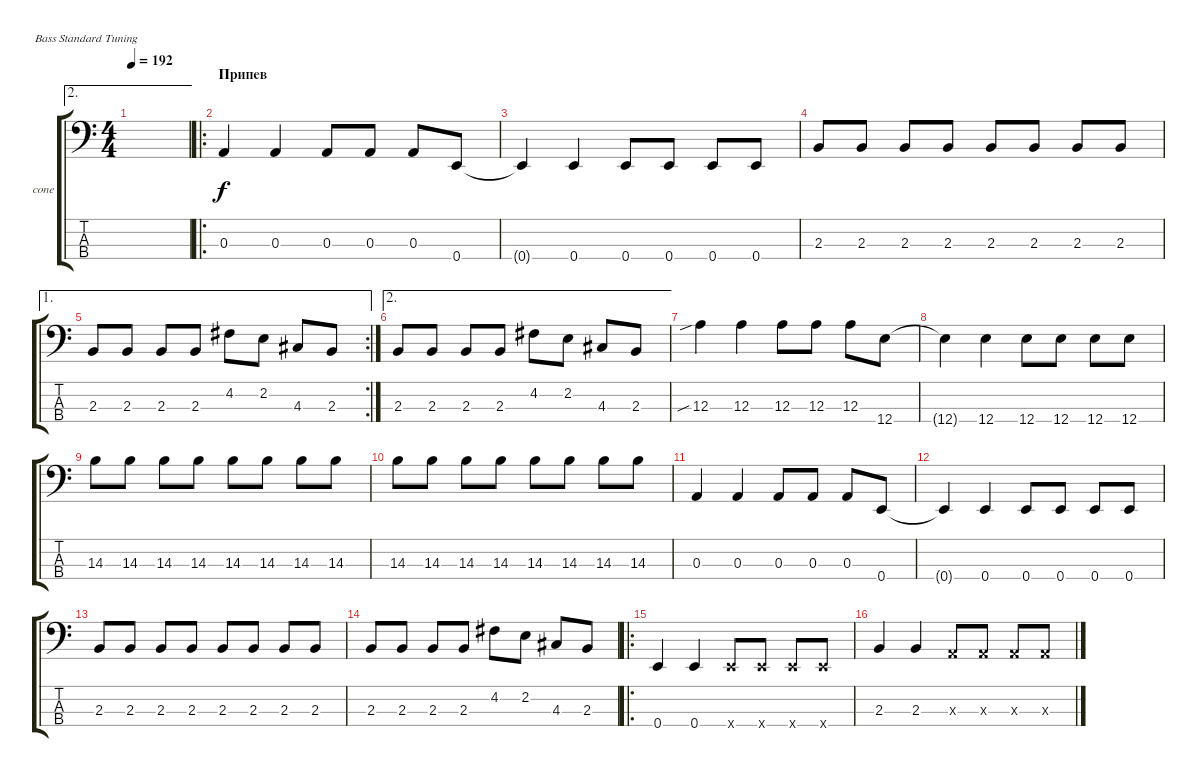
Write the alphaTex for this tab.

\defaultSystemsLayout 4
\bracketExtendMode groupsimilarinstruments
\firstSystemTrackNameOrientation horizontal
\otherSystemsTrackNameOrientation horizontal
\track ("Jason McCaslin" "cone") {instrument electricbassfinger}
\staff {score tabs}
\tuning (G2 D2 A1 E1)
\ae 2
\ts (4 4)
\tempo 192
\clef f4
\ks c
|
\ro
\section ("" "Припев")
0.3.4 0.3.4 0.3.8 0.3.8 0.3.8 0.4.8 |
0.4{t}.4 0.4.4 0.4.8 0.4.8 0.4.8 0.4.8 |
2.3.8 2.3.8 2.3.8 2.3.8 2.3.8 2.3.8 2.3.8 2.3.8 |
\ae 1
\rc 2
2.3.8 2.3.8 2.3.8 2.3.8 4.2.8 2.2.8 4.3.8 2.3.8 |
\ae 2
2.3.8 2.3.8 2.3.8 2.3.8 4.2.8 2.2.8 4.3.8 2.3.8 |
12.3{sib}.4 12.3.4 12.3.8 12.3.8 12.3.8 12.4.8 |
12.4{t}.4 12.4.4 12.4.8 12.4.8 12.4.8 12.4.8 |
14.3.8 14.3.8 14.3.8 14.3.8 14.3.8 14.3.8 14.3.8 14.3.8 |
14.3.8 14.3.8 14.3.8 14.3.8 14.3.8 14.3.8 14.3.8 14.3.8 |
0.3.4 0.3.4 0.3.8 0.3.8 0.3.8 0.4.8 |
0.4{t}.4 0.4.4 0.4.8 0.4.8 0.4.8 0.4.8 |
2.3.8 2.3.8 2.3.8 2.3.8 2.3.8 2.3.8 2.3.8 2.3.8 |
2.3.8 2.3.8 2.3.8 2.3.8 4.2.8 2.2.8 4.3.8 2.3.8 |
\ro
0.4.4 0.4.4 0.4{x}.8 0.4{x}.8 0.4{x}.8 0.4{x}.8 |
2.3.4 2.3.4 0.3{x}.8 0.3{x}.8 0.3{x}.8 0.3{x}.8
